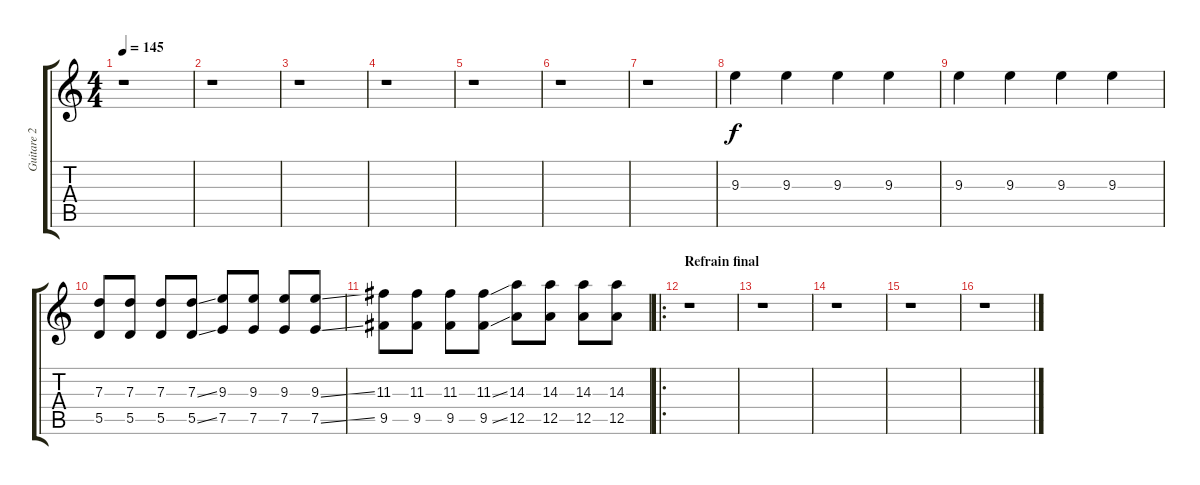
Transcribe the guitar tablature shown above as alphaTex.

\track ("Guitare 2" "Guitare 2") {instrument distortionguitar}
\staff {score tabs}
\tuning (E4 B3 G3 D3 A2 E2) {hide}
\ts (4 4)
\tempo 145
\clef g2
\ks c
r.1{dy f} |
r.1 |
r.1 |
r.1 |
r.1 |
r.1 |
r.1 |
9.3.4 9.3.4 9.3.4 9.3.4 |
9.3.4 9.3.4 9.3.4 9.3.4 |
(7.3 5.5).8 (7.3 5.5).8 (7.3 5.5).8 (7.3{ss} 5.5{ss}).8 (9.3 7.5).8 (9.3 7.5).8 (9.3 7.5).8 (9.3{ss} 7.5{ss}).8 |
(11.3 9.5).8 (11.3 9.5).8 (11.3 9.5).8 (11.3{ss} 9.5{ss}).8 (14.3 12.5).8 (14.3 12.5).8 (14.3 12.5).8 (14.3 12.5).8 |
\ro
\section ("" "Refrain final")
r.1 |
r.1 |
r.1 |
r.1 |
r.1
